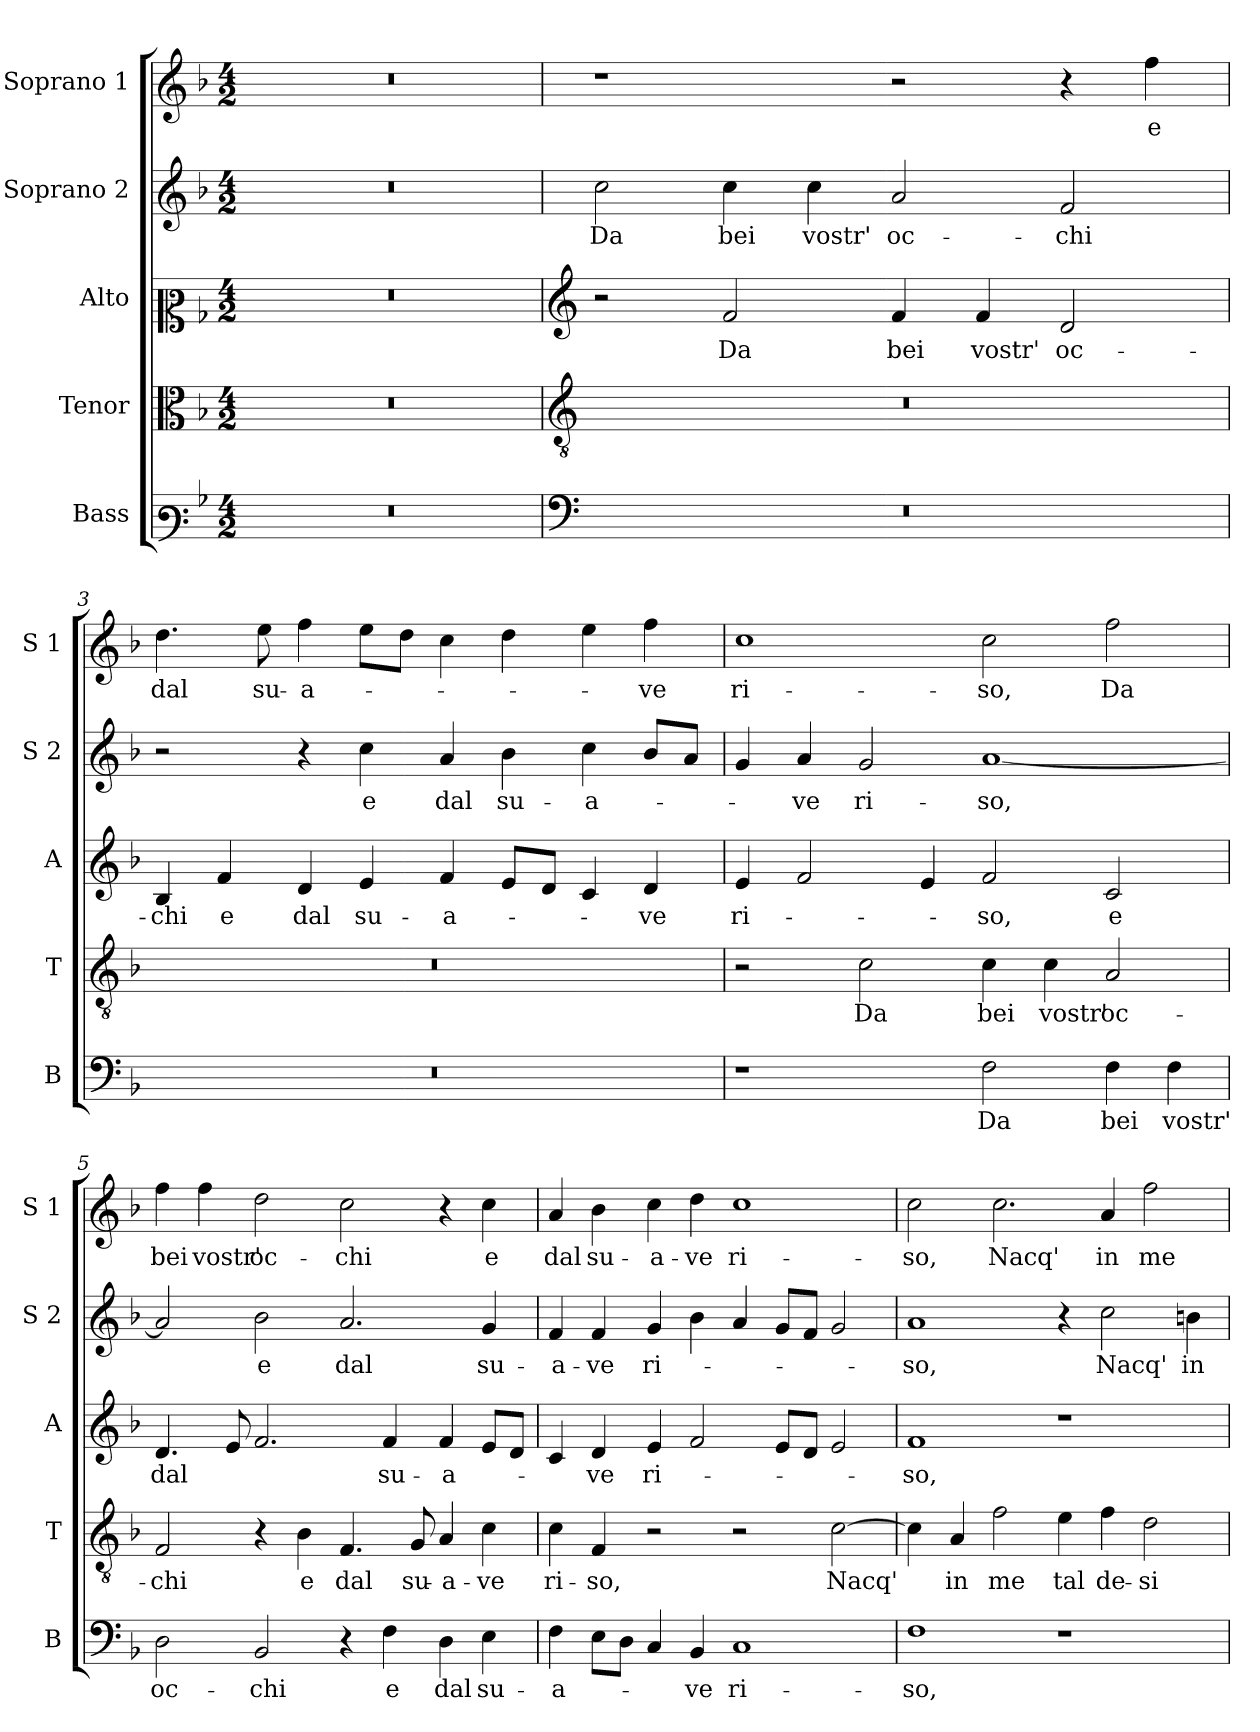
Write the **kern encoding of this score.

**kern	**text	**kern	**text	**kern	**text	**kern	**text	**kern	**text
*part5	*part5	*part4	*part4	*part3	*part3	*part2	*part2	*part1	*part1
*staff5	*staff5	*staff4	*staff4	*staff3	*staff3	*staff2	*staff2	*staff1	*staff1
*I"Bass	*	*I"Tenor	*	*I"Alto	*	*I"Soprano 2	*	*I"Soprano 1	*
*I'B	*	*I'T	*	*I'A	*	*I'S 2	*	*I'S 1	*
*clefF3	*	*clefC3	*	*clefC2	*	*clefG2	*	*clefG2	*
*k[b-]	*	*k[b-]	*	*k[b-]	*	*k[b-]	*	*k[b-]	*
*F:	*	*F:	*	*F:	*	*F:	*	*F:	*
*M4/2	*	*M4/2	*	*M4/2	*	*M4/2	*	*M4/2	*
=1	=1	=1	=1	=1	=1	=1	=1	=1	=1
0r	.	0r	.	0r	.	0r	.	0r	.
=2	=2	=2	=2	=2	=2	=2	=2	=2	=2
*clefF4	*	*clefGv2	*	*clefG2	*	*	*	*	*
!	!	!	!	!	!	!	!LO:LY:b	!	!
0r	.	0r	.	2r	.	2cc\	Da	1r	.
!	!	!	!	!	!LO:LY:b	!	!LO:LY:b	!	!
.	.	.	.	2f/	Da	4cc\	bei	.	.
!	!	!	!	!	!	!	!LO:LY:b	!	!
.	.	.	.	.	.	4cc\	vostr'	.	.
!	!	!	!	!	!LO:LY:b	!	!LO:LY:b	!	!
.	.	.	.	4f/	bei	2a/	oc-	2r	.
!	!	!	!	!	!LO:LY:b	!	!	!	!
.	.	.	.	4f/	vostr'	.	.	.	.
!	!	!	!	!	!LO:LY:b	!	!LO:LY:b	!	!
.	.	.	.	2d/	oc-	2f/	-chi	4r	.
!	!	!	!	!	!	!	!	!	!LO:LY:b
.	.	.	.	.	.	.	.	4ff\	e
=3	=3	=3	=3	=3	=3	=3	=3	=3	=3
!	!	!	!	!	!LO:LY:b	!	!	!	!LO:LY:b
0r	.	0r	.	4B-/	-chi	2r	.	4.dd\	dal
!	!	!	!	!	!LO:LY:b	!	!	!	!
.	.	.	.	4f/	e	.	.	.	.
!	!	!	!	!	!	!	!	!	!LO:LY:b
.	.	.	.	.	.	.	.	8ee\	su-
!	!	!	!	!	!LO:LY:b	!	!	!	!LO:LY:b
.	.	.	.	4d/	dal	4r	.	4ff\	-a-
!	!	!	!	!	!LO:LY:b	!	!LO:LY:b	!	!
.	.	.	.	4e/	su-	4cc\	e	8ee\L	.
.	.	.	.	.	.	.	.	8dd\J	.
!	!	!	!	!	!LO:LY:b	!	!LO:LY:b	!	!
.	.	.	.	4f/	-a-	4a/	dal	4cc\	.
!	!	!	!	!	!	!	!LO:LY:b	!	!
.	.	.	.	8e/L	.	4b-\	su-	4dd\	.
.	.	.	.	8d/J	.	.	.	.	.
!	!	!	!	!	!	!	!LO:LY:b	!	!
.	.	.	.	4c/	.	4cc\	-a-	4ee\	.
!	!	!	!	!	!LO:LY:b	!	!	!	!LO:LY:b
.	.	.	.	4d/	-ve	8b-/L	.	4ff\	-ve
.	.	.	.	.	.	8a/J	.	.	.
!!LO:LB:g=z
=4	=4	=4	=4	=4	=4	=4	=4	=4	=4
!	!	!	!	!	!LO:LY:b	!	!	!	!LO:LY:b
1r	.	2r	.	4e/	ri-	4g/	.	1cc	ri-
!	!	!	!	!	!	!	!LO:LY:b	!	!
.	.	.	.	2f/	.	4a/	-ve	.	.
!	!	!	!LO:LY:b	!	!	!	!LO:LY:b	!	!
.	.	2c\	Da	.	.	2g/	ri-	.	.
.	.	.	.	4e/	.	.	.	.	.
!	!LO:LY:b	!	!LO:LY:b	!	!LO:LY:b	!	!LO:LY:b	!	!LO:LY:b
2F\	Da	4c\	bei	2f/	-so,	[1a	-so,	2cc\	-so,
!	!	!	!LO:LY:b	!	!	!	!	!	!
.	.	4c\	vostr'	.	.	.	.	.	.
!	!LO:LY:b	!	!LO:LY:b	!	!LO:LY:b	!	!	!	!LO:LY:b
4F\	bei	2A/	oc-	2c/	e	.	.	2ff\	Da
!	!LO:LY:b	!	!	!	!	!	!	!	!
4F\	vostr'	.	.	.	.	.	.	.	.
=5	=5	=5	=5	=5	=5	=5	=5	=5	=5
!	!LO:LY:b	!	!LO:LY:b	!	!LO:LY:b	!	!	!	!LO:LY:b
2D\	oc-	2F/	-chi	4.d/	dal	2a/]	.	4ff\	bei
!	!	!	!	!	!	!	!	!	!LO:LY:b
.	.	.	.	.	.	.	.	4ff\	vostr'
.	.	.	.	8e/	.	.	.	.	.
!	!LO:LY:b	!	!	!	!	!	!LO:LY:b	!	!LO:LY:b
2BB-/	-chi	4r	.	2.f/	.	2b-\	e	2dd\	oc-
!	!	!	!LO:LY:b	!	!	!	!	!	!
.	.	4B-\	e	.	.	.	.	.	.
!	!	!	!LO:LY:b	!	!	!	!LO:LY:b	!	!LO:LY:b
4r	.	4.F/	dal	.	.	2.a/	dal	2cc\	-chi
!	!LO:LY:b	!	!	!	!LO:LY:b	!	!	!	!
4F\	e	.	.	4f/	su-	.	.	.	.
!	!	!	!LO:LY:b	!	!	!	!	!	!
.	.	8G/	su-	.	.	.	.	.	.
!	!LO:LY:b	!	!LO:LY:b	!	!LO:LY:b	!	!	!	!
4D\	dal	4A/	-a-	4f/	-a-	.	.	4r	.
!	!LO:LY:b	!	!LO:LY:b	!	!	!	!LO:LY:b	!	!LO:LY:b
4E\	su-	4c\	-ve	8e/L	.	4g/	su-	4cc\	e
.	.	.	.	8d/J	.	.	.	.	.
=6	=6	=6	=6	=6	=6	=6	=6	=6	=6
!	!LO:LY:b	!	!LO:LY:b	!	!	!	!LO:LY:b	!	!LO:LY:b
4F\	-a-	4c\	ri-	4c/	.	4f/	-a-	4a/	dal
!	!	!	!LO:LY:b	!	!LO:LY:b	!	!LO:LY:b	!	!LO:LY:b
8E\L	.	4F/	-so,	4d/	-ve	4f/	-ve	4b-\	su-
8D\J	.	.	.	.	.	.	.	.	.
!	!	!	!	!	!LO:LY:b	!	!LO:LY:b	!	!LO:LY:b
4C/	.	2r	.	4e/	ri-	4g/	ri-	4cc\	-a-
!	!LO:LY:b	!	!	!	!	!	!	!	!LO:LY:b
4BB-/	-ve	.	.	2f/	.	4b-\	.	4dd\	-ve
!	!LO:LY:b	!	!	!	!	!	!	!	!LO:LY:b
1C	ri-	2r	.	.	.	4a/	.	1cc	ri-
.	.	.	.	8e/L	.	8g/L	.	.	.
.	.	.	.	8d/J	.	8f/J	.	.	.
!	!	!	!LO:LY:b	!	!	!	!	!	!
.	.	[2c\	Nacq'	2e/	.	2g/	.	.	.
!!LO:LB:g=z
=7	=7	=7	=7	=7	=7	=7	=7	=7	=7
!	!LO:LY:b	!	!	!	!LO:LY:b	!	!LO:LY:b	!	!LO:LY:b
1F	-so,	4c\]	.	1f	-so,	1a	-so,	2cc\	-so,
!	!	!	!LO:LY:b	!	!	!	!	!	!
.	.	4A/	in	.	.	.	.	.	.
!	!	!	!LO:LY:b	!	!	!	!	!	!LO:LY:b
.	.	2f\	me	.	.	.	.	2.cc\	Nacq'
!	!	!	!LO:LY:b	!	!	!	!	!	!
1r	.	4e\	tal	1r	.	4r	.	.	.
!	!	!	!LO:LY:b	!	!	!	!LO:LY:b	!	!LO:LY:b
.	.	4f\	de-	.	.	2cc\	Nacq'	4a/	in
!	!	!	!LO:LY:b	!	!	!	!	!	!LO:LY:b
.	.	2d\	-si-	.	.	.	.	2ff\	me
!	!	!	!	!	!	!	!LO:LY:b	!	!
.	.	.	.	.	.	4bn\	in	.	.
=	=	=	=	=	=	=	=	=	=
*-	*-	*-	*-	*-	*-	*-	*-	*-	*-
